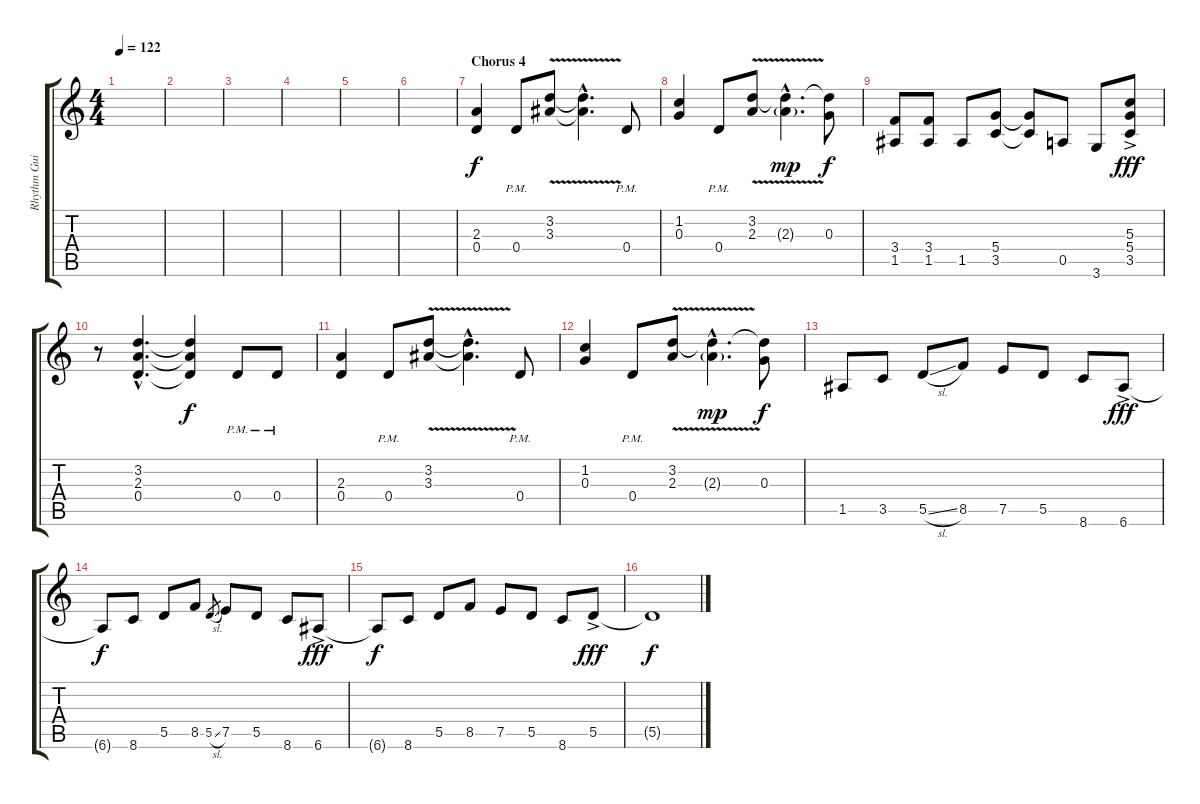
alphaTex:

\track ("Rhythm Guitar" "Rhythm Gui") {instrument distortionguitar}
\staff {score tabs}
\tuning (E4 B3 G3 D3 A2 E2) {hide}
\ts (4 4)
\tempo 122
\clef g2
\ks c
|
|
|
|
|
|
\section ("" "Chorus 4")
(2.3 0.4).4 0.4{pm}.8 (3.2{v} 3.3{v}).8 (3.2{hac t} 3.3{hac t}).4{d} 0.4{pm}.8 |
(1.2 0.3).4 0.4{pm}.8 (3.2{v} 2.3{v}).8 (3.2{hac t} 2.3{v g hac}).4{d dy mp} (3.2{t} 0.3).8{dy f} |
(3.4 1.5).8 (3.4 1.5).8 1.5.8 (5.4 3.5).8 (5.4{t} 3.5{t}).8 0.5.8 3.6.8 (5.3{ac} 5.4{ac} 3.5{ac}).8{dy fff} |
r.8 (3.2{hac} 2.3{hac} 0.4{hac}).4{d} (3.2{t} 2.3{t} 0.4{t}).4{dy f} 0.4{pm}.8 0.4{pm}.8 |
(2.3 0.4).4 0.4{pm}.8 (3.2{v} 3.3{v}).8 (3.2{hac t} 3.3{hac t}).4{d} 0.4{pm}.8 |
(1.2 0.3).4 0.4{pm}.8 (3.2{v} 2.3{v}).8 (3.2{hac t} 2.3{v g hac}).4{d dy mp} (3.2{t} 0.3).8{dy f} |
1.5.8 3.5.8 5.5{sl}.8 8.5.8 7.5.8 5.5.8 8.6.8 6.6{ac}.8{dy fff} |
6.6{t}.8{dy f} 8.6.8 5.5.8 8.5.8 5.5{sl}.8{gr} 7.5.8 5.5.8 8.6.8 6.6{ac}.8{dy fff} |
6.6{t}.8{dy f} 8.6.8 5.5.8 8.5.8 7.5.8 5.5.8 8.6.8 5.5{ac}.8{dy fff} |
5.5{t}.1{dy f}
